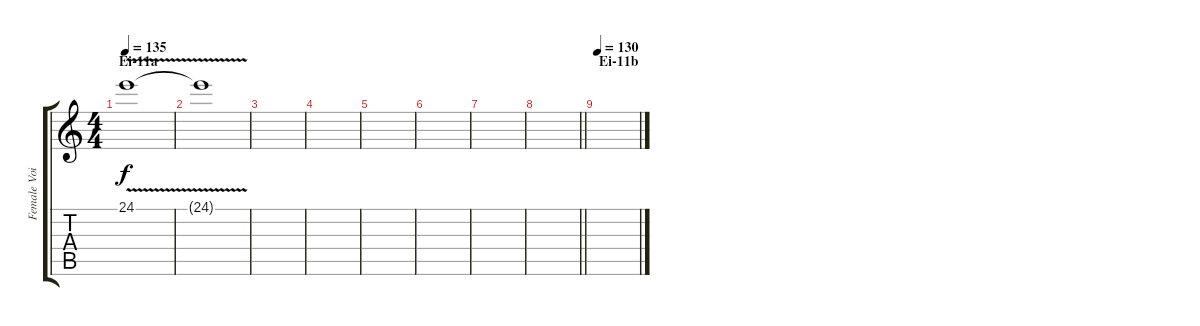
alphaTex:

\track ("Female Voice" "Female Voi") {instrument synthvoice}
\staff {score tabs}
\tuning (E4 B3 G3 D3 A2 E2) {hide}
\ts (4 4)
\section ("" "Ei-11a")
\tempo 135
\clef g2
\ks c
24.1{v}.1{dy f volume 0} |
24.1{t}.1 |
|
|
|
|
|
\barLineRight lightlight
|
\section ("" "Ei-11b")
\tempo 130
